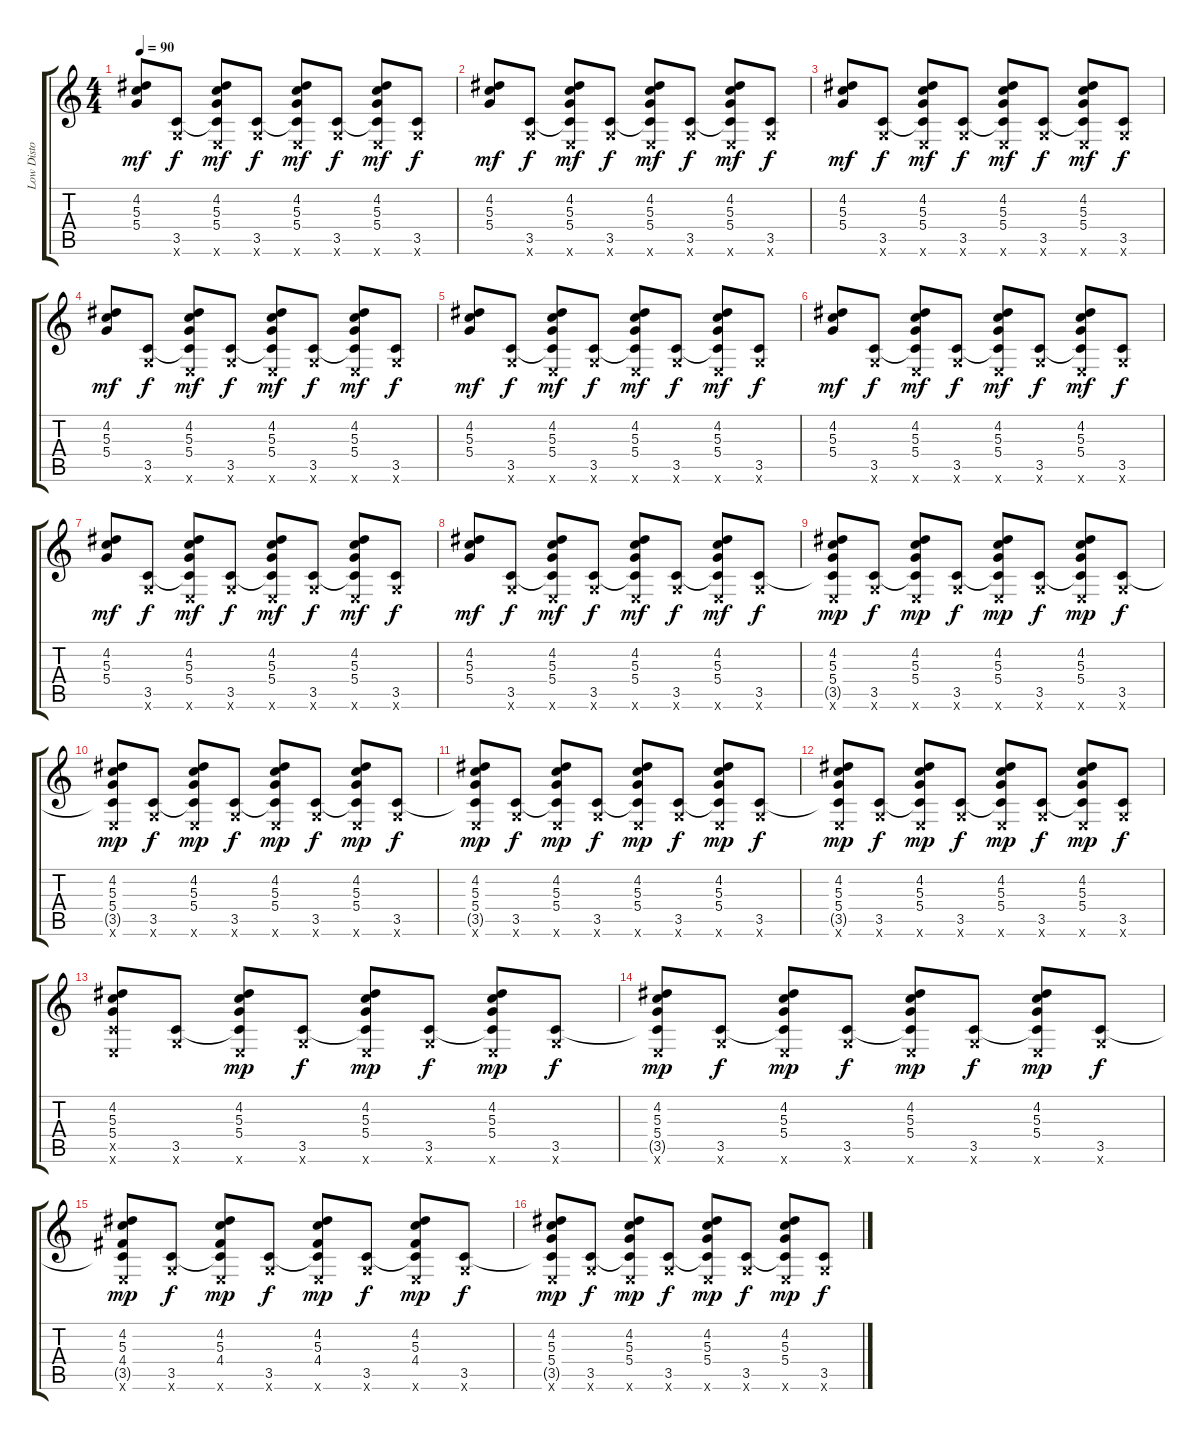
\track ("Low Disto" "Low Disto") {instrument distortionguitar}
\staff {score tabs}
\tuning (E4 B3 G3 D3 A2 E2) {hide}
\ts (4 4)
\tempo 90
\clef g2
\ks c
(4.2 5.3 5.4).8{dy mf} (3.5 3.6{x}).8{dy f} (4.2 5.3 5.4 3.5{t} 0.6{x}).8{dy mf} (3.5 3.6{x}).8{dy f} (4.2 5.3 5.4 3.5{t} 0.6{x}).8{dy mf} (3.5 3.6{x}).8{dy f} (4.2 5.3 5.4 3.5{t} 0.6{x}).8{dy mf} (3.5 3.6{x}).8{dy f} |
(4.2 5.3 5.4).8{dy mf} (3.5 3.6{x}).8{dy f} (4.2 5.3 5.4 3.5{t} 0.6{x}).8{dy mf} (3.5 3.6{x}).8{dy f} (4.2 5.3 5.4 3.5{t} 0.6{x}).8{dy mf} (3.5 3.6{x}).8{dy f} (4.2 5.3 5.4 3.5{t} 0.6{x}).8{dy mf} (3.5 3.6{x}).8{dy f} |
(4.2 5.3 5.4).8{dy mf} (3.5 3.6{x}).8{dy f} (4.2 5.3 5.4 3.5{t} 0.6{x}).8{dy mf} (3.5 3.6{x}).8{dy f} (4.2 5.3 5.4 3.5{t} 0.6{x}).8{dy mf} (3.5 3.6{x}).8{dy f} (4.2 5.3 5.4 3.5{t} 0.6{x}).8{dy mf} (3.5 3.6{x}).8{dy f} |
(4.2 5.3 5.4).8{dy mf} (3.5 3.6{x}).8{dy f} (4.2 5.3 5.4 3.5{t} 0.6{x}).8{dy mf} (3.5 3.6{x}).8{dy f} (4.2 5.3 5.4 3.5{t} 0.6{x}).8{dy mf} (3.5 3.6{x}).8{dy f} (4.2 5.3 5.4 3.5{t} 0.6{x}).8{dy mf} (3.5 3.6{x}).8{dy f} |
(4.2 5.3 5.4).8{dy mf} (3.5 3.6{x}).8{dy f} (4.2 5.3 5.4 3.5{t} 0.6{x}).8{dy mf} (3.5 3.6{x}).8{dy f} (4.2 5.3 5.4 3.5{t} 0.6{x}).8{dy mf} (3.5 3.6{x}).8{dy f} (4.2 5.3 5.4 3.5{t} 0.6{x}).8{dy mf} (3.5 3.6{x}).8{dy f} |
(4.2 5.3 5.4).8{dy mf} (3.5 3.6{x}).8{dy f} (4.2 5.3 5.4 3.5{t} 0.6{x}).8{dy mf} (3.5 3.6{x}).8{dy f} (4.2 5.3 5.4 3.5{t} 0.6{x}).8{dy mf} (3.5 3.6{x}).8{dy f} (4.2 5.3 5.4 3.5{t} 0.6{x}).8{dy mf} (3.5 3.6{x}).8{dy f} |
(4.2 5.3 5.4).8{dy mf} (3.5 3.6{x}).8{dy f} (4.2 5.3 5.4 3.5{t} 0.6{x}).8{dy mf} (3.5 3.6{x}).8{dy f} (4.2 5.3 5.4 3.5{t} 0.6{x}).8{dy mf} (3.5 3.6{x}).8{dy f} (4.2 5.3 5.4 3.5{t} 0.6{x}).8{dy mf} (3.5 3.6{x}).8{dy f} |
(4.2 5.3 5.4).8{dy mf} (3.5 3.6{x}).8{dy f} (4.2 5.3 5.4 3.5{t} 0.6{x}).8{dy mf} (3.5 3.6{x}).8{dy f} (4.2 5.3 5.4 3.5{t} 0.6{x}).8{dy mf} (3.5 3.6{x}).8{dy f} (4.2 5.3 5.4 3.5{t} 0.6{x}).8{dy mf} (3.5 3.6{x}).8{dy f} |
(4.2 5.3 5.4 3.5{t} 0.6{x}).8{dy mp} (3.5 3.6{x}).8{dy f} (4.2 5.3 5.4 3.5{t} 0.6{x}).8{dy mp} (3.5 3.6{x}).8{dy f} (4.2 5.3 5.4 3.5{t} 0.6{x}).8{dy mp} (3.5 3.6{x}).8{dy f} (4.2 5.3 5.4 3.5{t} 0.6{x}).8{dy mp} (3.5 3.6{x}).8{dy f} |
(4.2 5.3 5.4 3.5{t} 0.6{x}).8{dy mp} (3.5 3.6{x}).8{dy f} (4.2 5.3 5.4 3.5{t} 0.6{x}).8{dy mp} (3.5 3.6{x}).8{dy f} (4.2 5.3 5.4 3.5{t} 0.6{x}).8{dy mp} (3.5 3.6{x}).8{dy f} (4.2 5.3 5.4 3.5{t} 0.6{x}).8{dy mp} (3.5 3.6{x}).8{dy f} |
(4.2 5.3 5.4 3.5{t} 0.6{x}).8{dy mp} (3.5 3.6{x}).8{dy f} (4.2 5.3 5.4 3.5{t} 0.6{x}).8{dy mp} (3.5 3.6{x}).8{dy f} (4.2 5.3 5.4 3.5{t} 0.6{x}).8{dy mp} (3.5 3.6{x}).8{dy f} (4.2 5.3 5.4 3.5{t} 0.6{x}).8{dy mp} (3.5 3.6{x}).8{dy f} |
(4.2 5.3 5.4 3.5{t} 0.6{x}).8{dy mp} (3.5 3.6{x}).8{dy f} (4.2 5.3 5.4 3.5{t} 0.6{x}).8{dy mp} (3.5 3.6{x}).8{dy f} (4.2 5.3 5.4 3.5{t} 0.6{x}).8{dy mp} (3.5 3.6{x}).8{dy f} (4.2 5.3 5.4 3.5{t} 0.6{x}).8{dy mp} (3.5 3.6{x}).8{dy f} |
(4.2 5.3 5.4 3.5{x} 0.6{x}).8 (3.5 3.6{x}).8 (4.2 5.3 5.4 3.5{t} 0.6{x}).8{dy mp} (3.5 3.6{x}).8{dy f} (4.2 5.3 5.4 3.5{t} 0.6{x}).8{dy mp} (3.5 3.6{x}).8{dy f} (4.2 5.3 5.4 3.5{t} 0.6{x}).8{dy mp} (3.5 3.6{x}).8{dy f} |
(4.2 5.3 5.4 3.5{t} 0.6{x}).8{dy mp} (3.5 3.6{x}).8{dy f} (4.2 5.3 5.4 3.5{t} 0.6{x}).8{dy mp} (3.5 3.6{x}).8{dy f} (4.2 5.3 5.4 3.5{t} 0.6{x}).8{dy mp} (3.5 3.6{x}).8{dy f} (4.2 5.3 5.4 3.5{t} 0.6{x}).8{dy mp} (3.5 3.6{x}).8{dy f} |
(4.2 5.3 4.4 3.5{t} 0.6{x}).8{dy mp} (3.5 3.6{x}).8{dy f} (4.2 5.3 4.4 3.5{t} 0.6{x}).8{dy mp} (3.5 3.6{x}).8{dy f} (4.2 5.3 4.4 3.5{t} 0.6{x}).8{dy mp} (3.5 3.6{x}).8{dy f} (4.2 5.3 4.4 3.5{t} 0.6{x}).8{dy mp} (3.5 3.6{x}).8{dy f} |
(4.2 5.3 5.4 3.5{t} 0.6{x}).8{dy mp} (3.5 3.6{x}).8{dy f} (4.2 5.3 5.4 3.5{t} 0.6{x}).8{dy mp} (3.5 3.6{x}).8{dy f} (4.2 5.3 5.4 3.5{t} 0.6{x}).8{dy mp} (3.5 3.6{x}).8{dy f} (4.2 5.3 5.4 3.5{t} 0.6{x}).8{dy mp} (3.5 3.6{x}).8{dy f}
